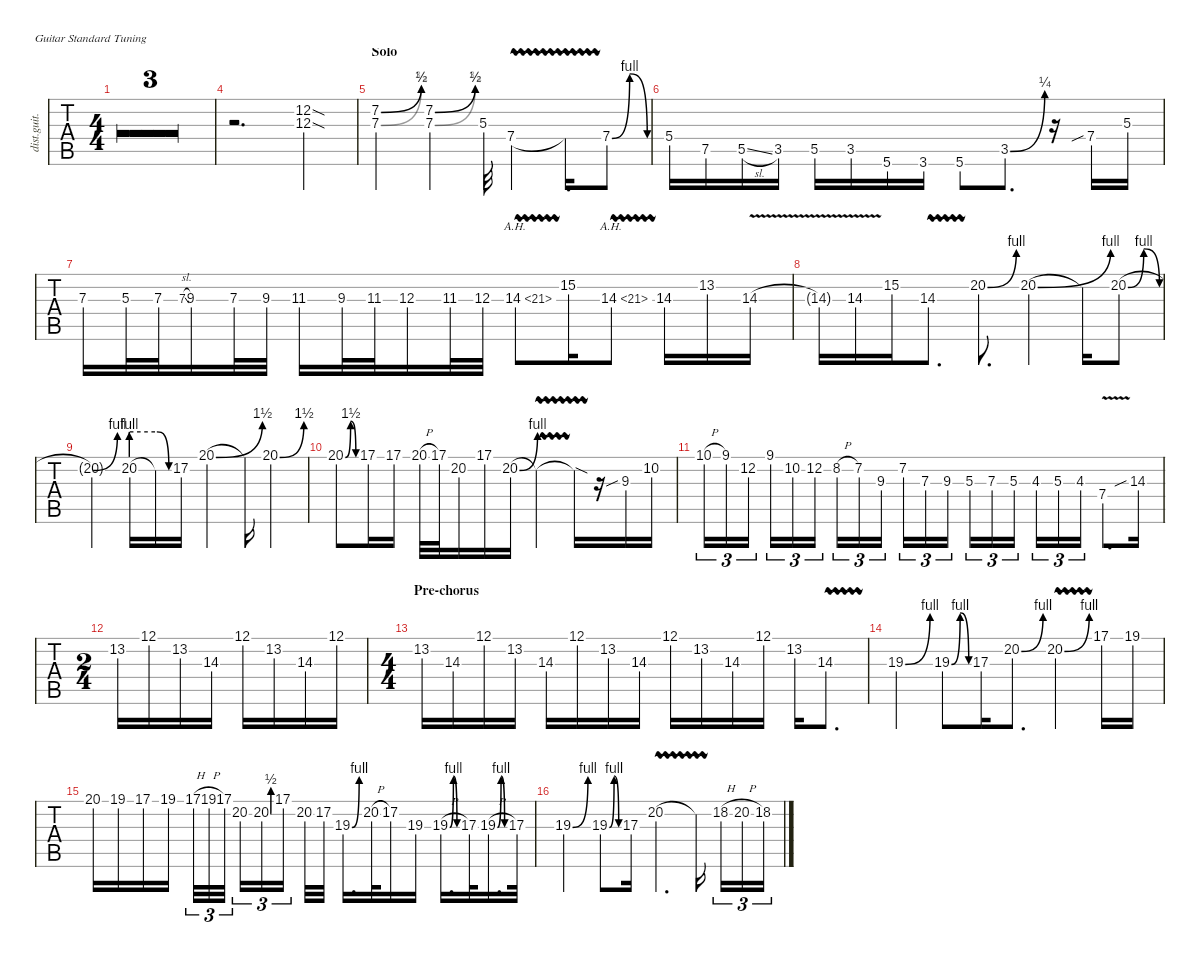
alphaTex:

\defaultSystemsLayout 4
\hideDynamics
\bracketExtendMode nobrackets
\otherSystemsTrackNameOrientation horizontal
\track ("Lead Guitar 1" "dist.guit.") {defaultSystemsLayout 4 multiBarRest instrument distortionguitar}
\staff {tabs}
\tuning (E4 B3 G3 D3 A2 E2)
\ts (4 4)
\tempo 70
\clef g2
\ks c
r.1{dy mf} |
r.1 |
r.1 |
r.2{d} (12.3{sod} 12.2{sod}).4 |
\section ("" "Solo")
(7.3{be (bend 26.4 0 56.4 3)} 7.2{be (bend 0 0 43.199999999999996 2) acc #}).4 (7.3{be (bend 12.6 0 51 3)} 7.2{be (bend 0 0 43.199999999999996 2) acc #}).4 5.3.32 7.4{vw}.4 7.4{vw t}.16{d} 7.4{be (bendrelease 5.3999999999999995 0 21.599999999999998 4 31.799999999999997 4 40.199999999999996 0)}.8 |
5.4.16 7.5.16 5.5{sl}.16 3.5.16 5.5.16 3.5.16 5.6.16 3.6.16 5.6.8 3.5{be (bend 0 0 49.8 1)}.8{d} r.16 7.4{sib}.16 5.3.16 |
7.3.16 5.3.32 7.3.32 7.3{sl}.8{gr onbeat} 9.3.16 7.3.32 9.3.32 11.3{acc #}.16 9.3.32 11.3{acc #}.32 12.3.16 11.3{acc #}.32 12.3.32 14.3{ah 7 vw}.8 15.2.16 14.3{ah 7 vw}.8 14.3.16 13.2.16 14.3{v}.16 |
14.3{v t}.16 14.3{v}.16 15.2.16 14.3{vw}.8{d} 20.2{be (bend 0 0 7.199999999999999 4)}.8{d} 20.2{be (bend 0 0 7.199999999999999 4)}.4 20.2{t}.16 20.2{be (bendrelease 0 0 10.2 4 20.4 4 30 0)}.8 |
20.2{be (bend 0 0 15 4) t}.4 20.2{be (prebend 0 4 60 4)}.16 20.2{be (release 0 4 15 0) t}.16 17.2.16 20.1{be (bend 0 0 23.4 6)}.4 20.1{t}.16 20.1{be (bend 0 0 12 6)}.4 |
20.1{be (bendrelease 0 0 14.399999999999999 6 20.4 6 30 0)}.8 17.1.16 17.1.16 20.1{h}.32 17.1.32 20.2.16 17.1.16 20.2{be (bend 0 0 45 4)}.16 20.2{vw t}.4 20.2{sod t}.16 r.16 9.3{sib}.16 10.2.16 |
10.1{h}.16{tu (3 2)} 9.1{acc #}.16{tu (3 2)} 12.2.16{tu (3 2)} 9.1{acc #}.16{tu (3 2)} 10.2.16{tu (3 2)} 12.2.16{tu (3 2)} 8.2{h}.16{tu (3 2)} 7.2{acc #}.16{tu (3 2)} 9.3.16{tu (3 2)} 7.2{acc #}.16{tu (3 2)} 7.3.16{tu (3 2)} 9.3.16{tu (3 2)} 5.3.16{tu (3 2)} 7.3.16{tu (3 2)} 5.3.16{tu (3 2)} 4.3.16{tu (3 2)} 5.3.16{tu (3 2)} 4.3.16{tu (3 2)} 7.4{v}.8{d} 14.3{sib}.16 |
\ts (2 4)
\beaming (8 2 2)
13.2.16 12.1.16 13.2.16 14.3.16 12.1.16 13.2.16 14.3.16 12.1.16 |
\ts (4 4)
\beaming (8 2 2 2 2)
\section ("" "Pre-chorus")
13.2.16 14.3.16 12.1.16 13.2.16 14.3.16 12.1.16 13.2.16 14.3.16 12.1.16 13.2.16 14.3.16 12.1.16 13.2.16 14.3{vw}.8{d} |
19.3{be (bend 0 0 15 4)}.4 19.3{be (bendrelease 6 0 20.4 4 26.4 4 39.6 0)}.8 17.3.16 20.2{be (bend 0 0 15 4)}.8{d} 20.2{be (bend 3 0 12 4) vw}.4 17.1.16 19.1.16 |
20.1.16 19.1.16 17.1.16 19.1.16 17.1{h}.32{tu (3 2)} 19.1{h}.32{tu (3 2)} 17.1.32{tu (3 2)} 20.2.16{tu (3 2)} 20.2{be (bend 0 0 24.599999999999998 2)}.16{tu (3 2)} 17.1.16{tu (3 2)} 20.2.32 17.2.32 19.3{be (bend 0 0 15 4)}.16{d} 20.2{h}.32 17.2.16 19.3.16 19.3{be (bendrelease 0 0 10.2 4 20.4 4 30 0) h}.16{d} 17.3.32 19.3{be (bendrelease 0 0 10.2 4 20.4 4 30 0) h}.16{d} 17.3.32 |
19.3{be (bend 0 0 15 4)}.4 19.3{be (bendrelease 0 0 10.2 4 20.4 4 30 0)}.8 17.3.16 20.2{vw}.4{d} 20.2{t}.16 18.2{h}.16{tu (3 2)} 20.2{h}.16{tu (3 2)} 18.2.16{tu (3 2)}
